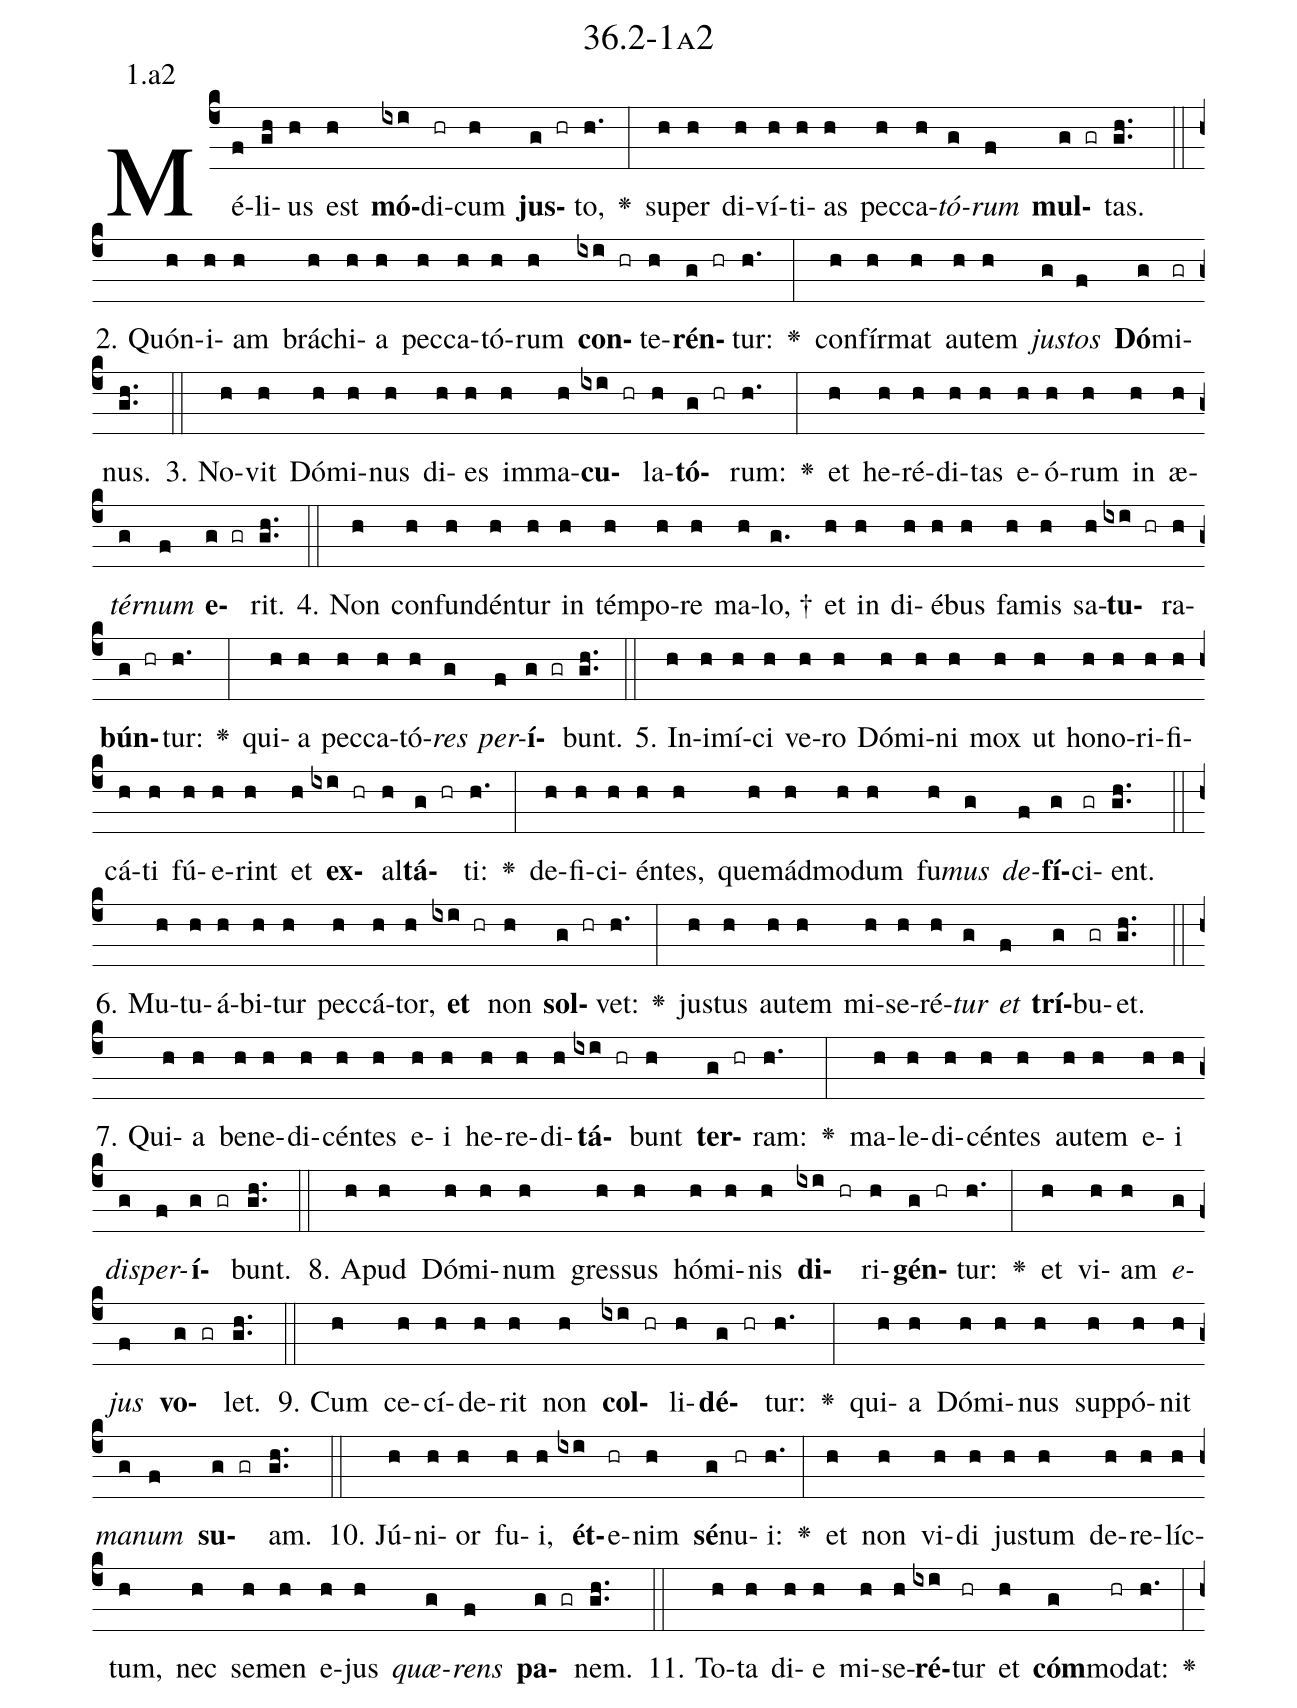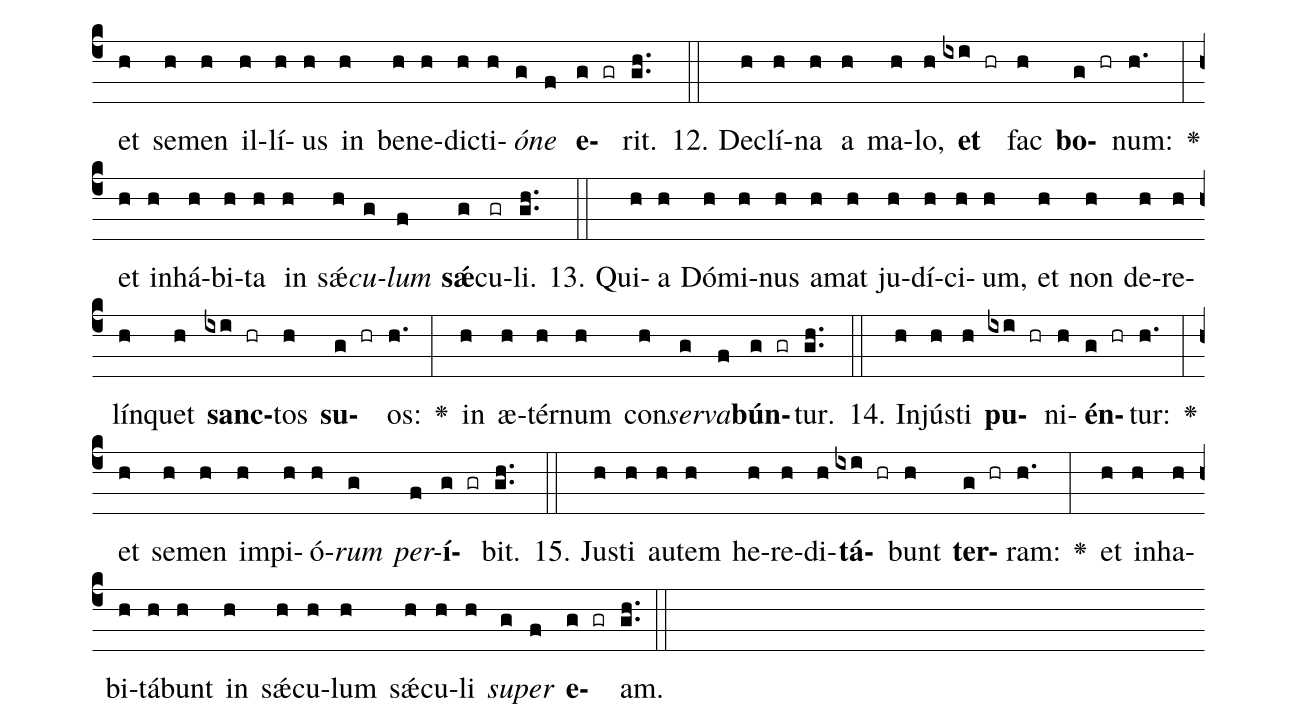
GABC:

name: 36.2-1a2;
annotation: 1.a2;
%%
(c4)Mé(f)li(gh)us(h) est(h) <b>mó</b>(ixi)di(hr)cum(h) <b>jus</b>(g hr)to,(h.) <v>\greheightstar</v>(:) su(h)per(h) di(h)ví(h)ti(h)as(h) pec(h)ca(h)<i>tó</i>(g)<i>rum</i>(f) <b>mul</b>(g gr)tas.(gh..) (::)
2. Quón(h)i(h)am(h) brá(h)chi(h)a(h) pec(h)ca(h)tó(h)rum(h) <b>con</b>(ixi hr)te(h)<b>rén</b>(g hr)tur:(h.) <v>\greheightstar</v>(:) con(h)fír(h)mat(h) au(h)tem(h) <i>jus</i>(g)<i>tos</i>(f) <b>Dó</b>(g)mi(gr)nus.(gh..) (::)
3. No(h)vit(h) Dó(h)mi(h)nus(h) di(h)es(h) im(h)ma(h)<b>cu</b>(ixi hr)la(h)<b>tó</b>(g hr)rum:(h.) <v>\greheightstar</v>(:) et(h) he(h)ré(h)di(h)tas(h) e(h)ó(h)rum(h) in(h) æ(h)<i>tér</i>(g)<i>num</i>(f) <b>e</b>(g gr)rit.(gh..) (::)
4. Non(h) con(h)fun(h)dén(h)tur(h) in(h) tém(h)po(h)re(h) ma(h)lo, †(g.) et(h) in(h) di(h)é(h)bus(h) fa(h)mis(h) sa(h)<b>tu</b>(ixi hr)ra(h)<b>bún</b>(g hr)tur:(h.) <v>\greheightstar</v>(:) qui(h)a(h) pec(h)ca(h)tó(h)<i>res</i>(g) <i>per</i>(f)<b>í</b>(g gr)bunt.(gh..) (::)
5. In(h)i(h)mí(h)ci(h) ve(h)ro(h) Dó(h)mi(h)ni(h) mox(h) ut(h) ho(h)no(h)ri(h)fi(h)cá(h)ti(h) fú(h)e(h)rint(h) et(h) <b>ex</b>(ixi hr)al(h)<b>tá</b>(g hr)ti:(h.) <v>\greheightstar</v>(:) de(h)fi(h)ci(h)én(h)tes,(h) quem(h)ád(h)mo(h)dum(h) fu(h)<i>mus</i>(g) <i>de</i>(f)<b>fí</b>(g)ci(gr)ent.(gh..) (::)
6. Mu(h)tu(h)á(h)bi(h)tur(h) pec(h)cá(h)tor,(h) <b>et</b>(ixi hr) non(h) <b>sol</b>(g hr)vet:(h.) <v>\greheightstar</v>(:) jus(h)tus(h) au(h)tem(h) mi(h)se(h)ré(h)<i>tur</i>(g) <i>et</i>(f) <b>trí</b>(g)bu(gr)et.(gh..) (::)
7. Qui(h)a(h) be(h)ne(h)di(h)cén(h)tes(h) e(h)i(h) he(h)re(h)di(h)<b>tá</b>(ixi hr)bunt(h) <b>ter</b>(g hr)ram:(h.) <v>\greheightstar</v>(:) ma(h)le(h)di(h)cén(h)tes(h) au(h)tem(h) e(h)i(h) <i>dis</i>(g)<i>per</i>(f)<b>í</b>(g gr)bunt.(gh..) (::)
8. A(h)pud(h) Dó(h)mi(h)num(h) gres(h)sus(h) hó(h)mi(h)nis(h) <b>di</b>(ixi hr)ri(h)<b>gén</b>(g hr)tur:(h.) <v>\greheightstar</v>(:) et(h) vi(h)am(h) <i>e</i>(g)<i>jus</i>(f) <b>vo</b>(g gr)let.(gh..) (::)
9. Cum(h) ce(h)cí(h)de(h)rit(h) non(h) <b>col</b>(ixi hr)li(h)<b>dé</b>(g hr)tur:(h.) <v>\greheightstar</v>(:) qui(h)a(h) Dó(h)mi(h)nus(h) sup(h)pó(h)nit(h) <i>ma</i>(g)<i>num</i>(f) <b>su</b>(g gr)am.(gh..) (::)
10. Jú(h)ni(h)or(h) fu(h)i,(h) <b>ét</b>(ixi)e(hr)nim(h) <b>sé</b>(g)nu(hr)i:(h.) <v>\greheightstar</v>(:) et(h) non(h) vi(h)di(h) jus(h)tum(h) de(h)re(h)líc(h)tum,(h) nec(h) se(h)men(h) e(h)jus(h) <i>quæ</i>(g)<i>rens</i>(f) <b>pa</b>(g gr)nem.(gh..) (::)
11. To(h)ta(h) di(h)e(h) mi(h)se(h)<b>ré</b>(ixi)tur(hr) et(h) <b>cóm</b>(g)mo(hr)dat:(h.) <v>\greheightstar</v>(:) et(h) se(h)men(h) il(h)lí(h)us(h) in(h) be(h)ne(h)dic(h)ti(h)<i>ó</i>(g)<i>ne</i>(f) <b>e</b>(g gr)rit.(gh..) (::)
12. De(h)clí(h)na(h) a(h) ma(h)lo,(h) <b>et</b>(ixi hr) fac(h) <b>bo</b>(g hr)num:(h.) <v>\greheightstar</v>(:) et(h) in(h)há(h)bi(h)ta(h) in(h) sǽ(h)<i>cu</i>(g)<i>lum</i>(f) <b>sǽ</b>(g)cu(gr)li.(gh..) (::)
13. Qui(h)a(h) Dó(h)mi(h)nus(h) a(h)mat(h) ju(h)dí(h)ci(h)um,(h) et(h) non(h) de(h)re(h)lín(h)quet(h) <b>sanc</b>(ixi hr)tos(h) <b>su</b>(g hr)os:(h.) <v>\greheightstar</v>(:) in(h) æ(h)tér(h)num(h) con(h)<i>ser</i>(g)<i>va</i>(f)<b>bún</b>(g gr)tur.(gh..) (::)
14. In(h)jús(h)ti(h) <b>pu</b>(ixi hr)ni(h)<b>én</b>(g hr)tur:(h.) <v>\greheightstar</v>(:) et(h) se(h)men(h) im(h)pi(h)ó(h)<i>rum</i>(g) <i>per</i>(f)<b>í</b>(g gr)bit.(gh..) (::)
15. Jus(h)ti(h) au(h)tem(h) he(h)re(h)di(h)<b>tá</b>(ixi hr)bunt(h) <b>ter</b>(g hr)ram:(h.) <v>\greheightstar</v>(:) et(h) in(h)ha(h)bi(h)tá(h)bunt(h) in(h) sǽ(h)cu(h)lum(h) sǽ(h)cu(h)li(h) <i>su</i>(g)<i>per</i>(f) <b>e</b>(g gr)am.(gh..) (::)
